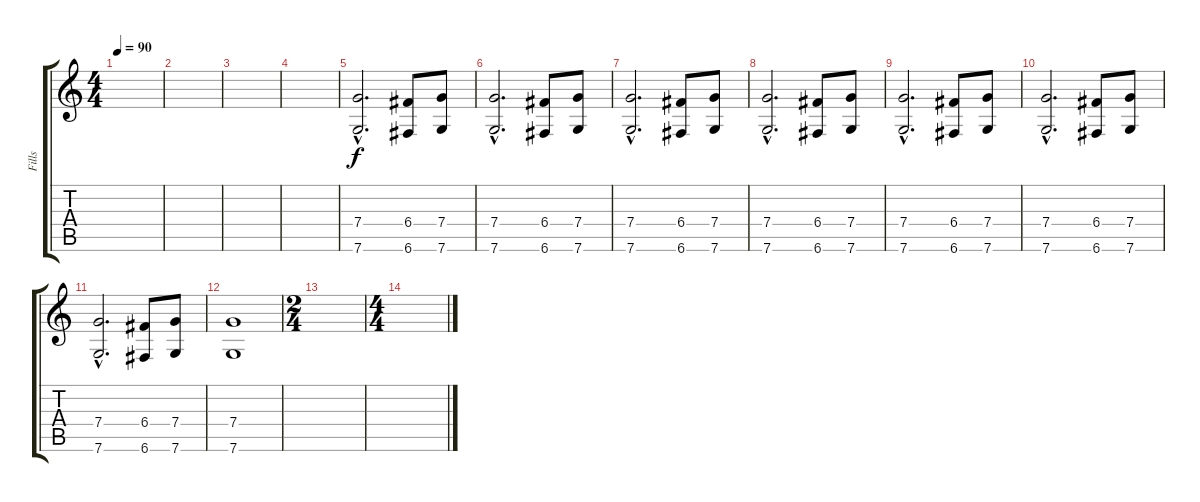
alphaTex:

\track ("Fills" "Fills") {instrument distortionguitar}
\staff {score tabs}
\tuning (D4 A3 F3 C3 G2 C2) {hide}
\ts (4 4)
\tempo 90
\clef g2
\ks c
|
|
|
|
(7.4{hac} 7.6{hac}).2{d} (6.4 6.6).8 (7.4 7.6).8 |
(7.4{hac} 7.6{hac}).2{d} (6.4 6.6).8 (7.4 7.6).8 |
(7.4{hac} 7.6{hac}).2{d} (6.4 6.6).8 (7.4 7.6).8 |
(7.4{hac} 7.6{hac}).2{d} (6.4 6.6).8 (7.4 7.6).8 |
(7.4{hac} 7.6{hac}).2{d} (6.4 6.6).8 (7.4 7.6).8 |
(7.4{hac} 7.6{hac}).2{d} (6.4 6.6).8 (7.4 7.6).8 |
(7.4{hac} 7.6{hac}).2{d} (6.4 6.6).8 (7.4 7.6).8 |
(7.4 7.6).1 |
\ts (2 4)
|
\ts (4 4)
